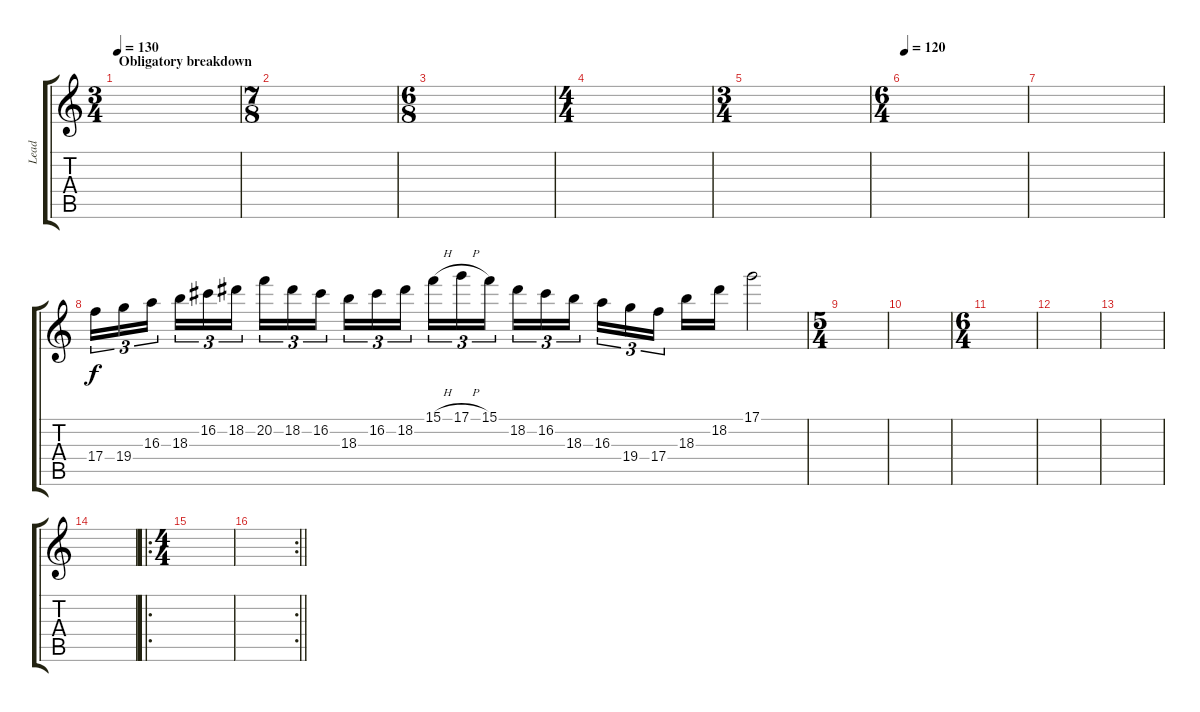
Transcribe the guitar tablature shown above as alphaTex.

\track ("Lead" "Lead") {instrument overdrivenguitar}
\staff {score tabs}
\tuning (D4 A3 F3 C3 G2 C2) {hide}
\ts (3 4)
\section ("" "Obligatory breakdown")
\tempo 130
\clef g2
\ks c
|
\ts (7 8)
|
\ts (6 8)
|
\ts (4 4)
|
\ts (3 4)
|
\ts (6 4)
\tempo 120
|
|
17.4.16{tu (3 2)} 19.4.16{tu (3 2)} 16.3.16{tu (3 2) beam splitsecondary} 18.3.16{tu (3 2)} 16.2.16{tu (3 2)} 18.2.16{tu (3 2) beam splitsecondary} 20.2.16{tu (3 2)} 18.2.16{tu (3 2)} 16.2.16{tu (3 2) beam splitsecondary} 18.3.16{tu (3 2)} 16.2.16{tu (3 2)} 18.2.16{tu (3 2) beam splitsecondary} 15.1{h}.16{tu (3 2)} 17.1{h}.16{tu (3 2)} 15.1.16{tu (3 2) beam splitsecondary} 18.2.16{tu (3 2)} 16.2.16{tu (3 2)} 18.3.16{tu (3 2)} 16.3.16{tu (3 2)} 19.4.16{tu (3 2)} 17.4.16{tu (3 2) beam splitsecondary} 18.3.16 18.2.16 17.1.2 |
\ts (5 4)
|
|
\ts (6 4)
|
|
|
|
\ro
\ts (4 4)
|
\rc 2
\barLineRight lightlight
